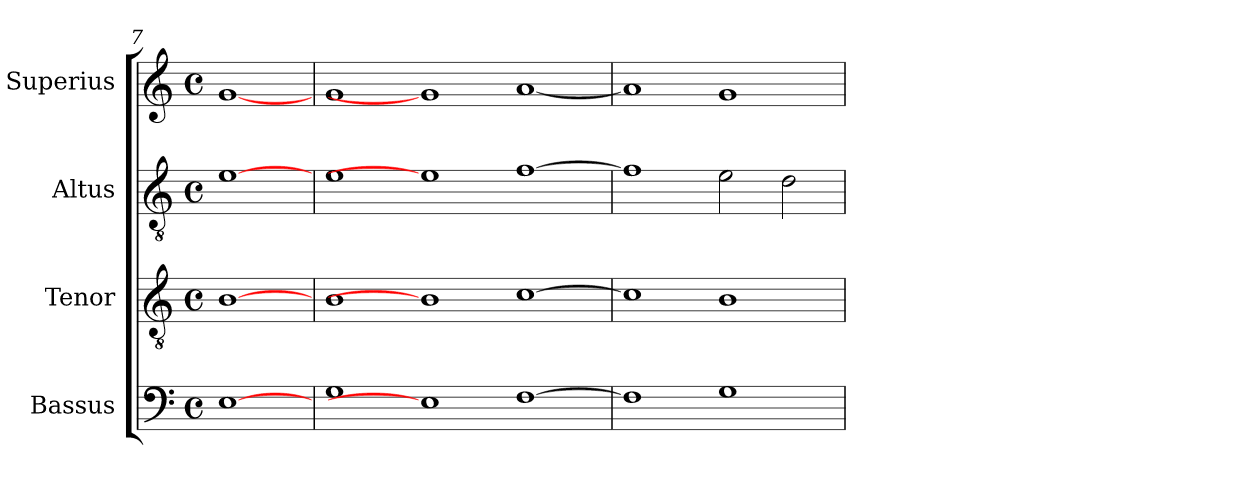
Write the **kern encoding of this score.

**kern	**kern	**kern	**kern
*part4	*part3	*part2	*part1
*staff4	*staff3	*staff2	*staff1
*I"Bassus	*I"Tenor	*I"Altus	*I"Superius
*I'B.	*I'T.	*I'T.	*I'S.
*clefF4	*clefGv2	*clefGv2	*clefG2
*	*ITrd7c12	*ITrd7c12	*
*k[]	*k[]	*k[]	*k[]
*C:	*C:	*C:	*C:
*M4/4	*M4/4	*M4/4	*M4/4
*met(c)	*met(c)	*met(c)	*met(c)
=7	=7	=7	=7
[1Ei	[1BBi	[1Ei	[1gi
!!LO:LB:g=z
=8	=8	=8	=8
1Gi	1BBi	1Ei	1gi
1Ei]	1BBi]	1Ei]	1gi]
[>1Fi	[>1Ci	[>1Fi	[<1ai
=9	=9	=9	=9
1Fi]	1Ci]	1Fi]	1ai]
1Gi	1BBi	2Ei\	1gi
.	.	2Di\	.
=	=	=	=
*-	*-	*-	*-
